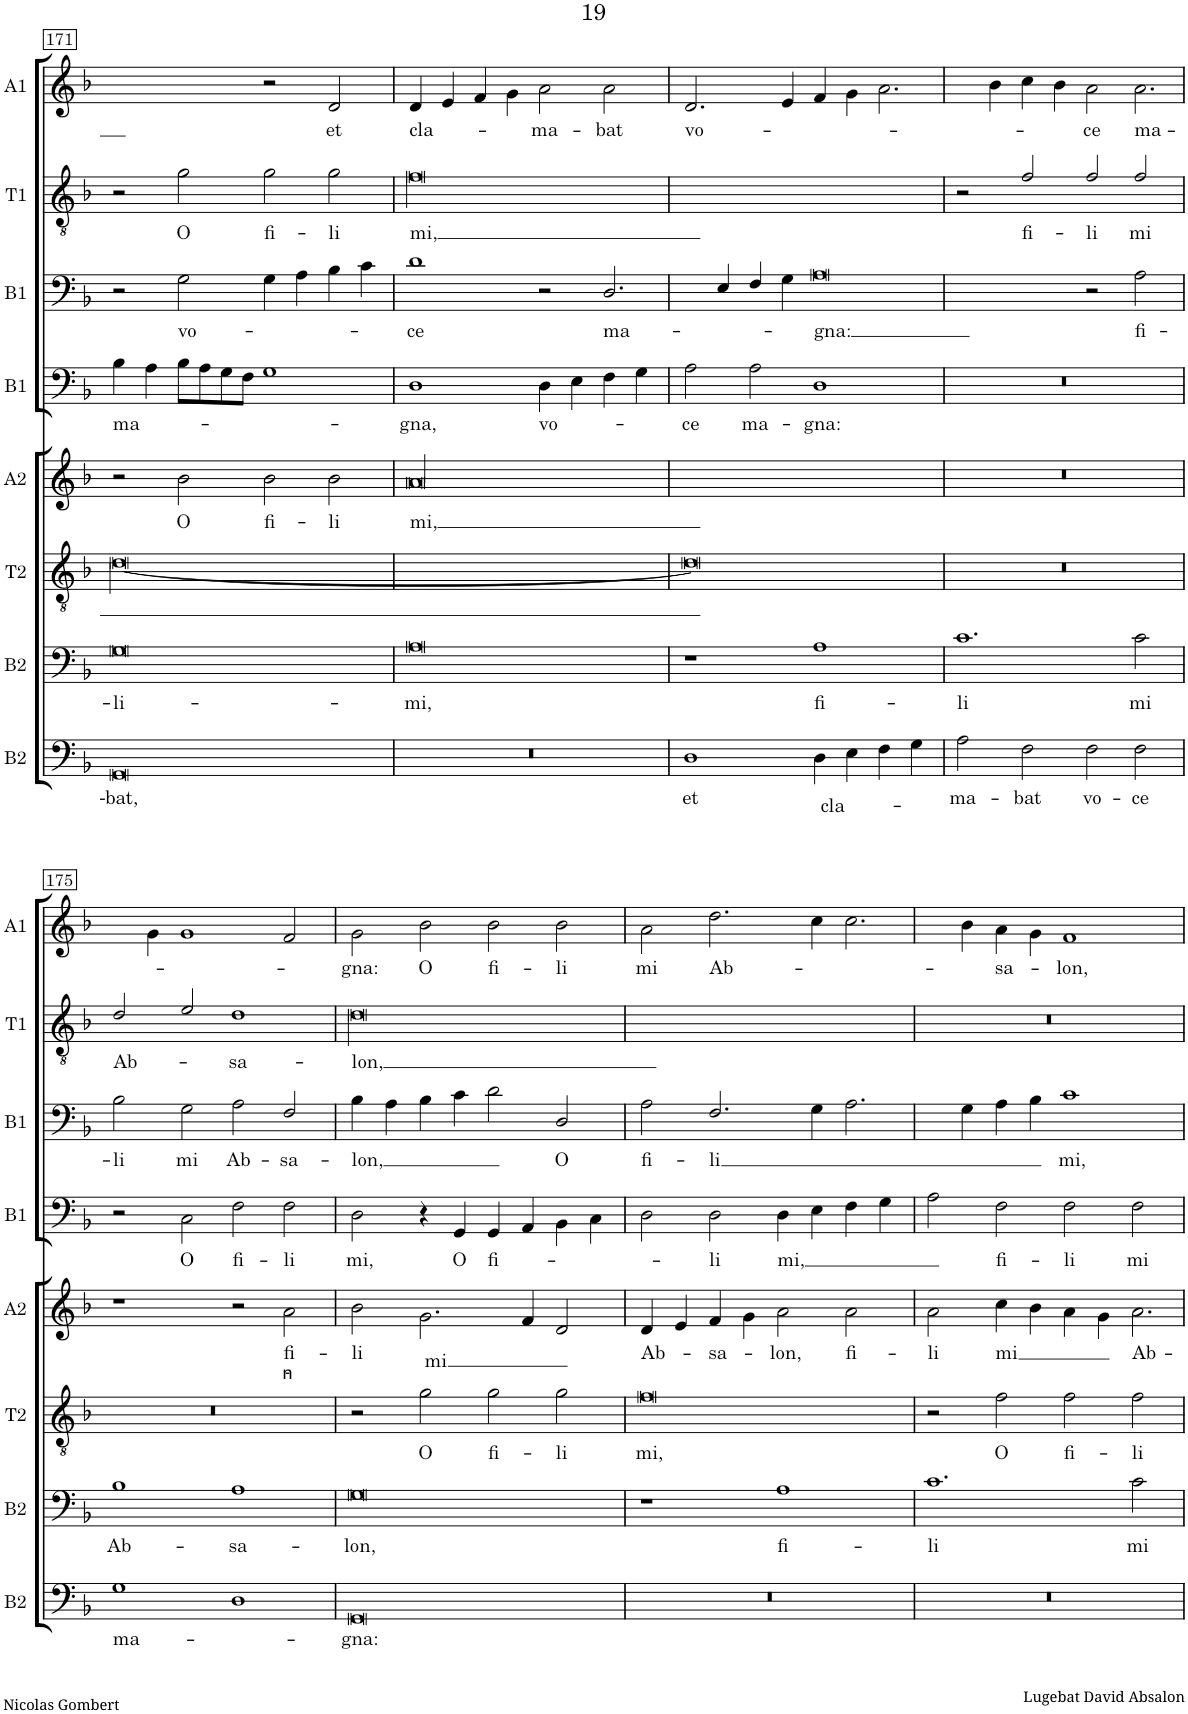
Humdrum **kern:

**kern	**text	**kern	**text	**kern	**text	**kern	**text	**text	**kern	**text	**kern	**text	**kern	**text	**kern	**text
*part8	*part8	*part7	*part7	*part6	*part6	*part5	*part5	*part5	*part4	*part4	*part3	*part3	*part2	*part2	*part1	*part1
*staff8	*staff8	*staff7	*staff7	*staff6	*staff6	*staff5	*staff5	*staff5	*staff4	*staff4	*staff3	*staff3	*staff2	*staff2	*staff1	*staff1
*I"Bass II	*	*I"Bar II	*	*I"Tenor II	*	*I"Alto II	*	*	*I"Bass I	*	*I"Bar I	*	*I"Tenor I	*	*I"Alto I	*
*I'B2	*	*I'B2	*	*I'T2	*	*I'A2	*	*	*I'B1	*	*I'B1	*	*I'T1	*	*I'A1	*
!!LO:PB:g=z
*clefF4	*	*clefF4	*	*clefGv2	*	*clefG2	*	*	*clefF4	*	*clefF4	*	*clefGv2	*	*clefG2	*
*k[b-]	*	*k[b-]	*	*k[b-]	*	*k[b-]	*	*	*k[b-]	*	*k[b-]	*	*k[b-]	*	*k[b-]	*
*M4/2	*	*M4/2	*	*M4/2	*	*M4/2	*	*	*M4/2	*	*M4/2	*	*M4/2	*	*M4/2	*
=171	=171	=171	=171	=171	=171	=171	=171	=171	=171	=171	=171	=171	=171	=171	=171	=171
!	!LO:LY:b	!	!LO:LY:b	!	!	!	!	!	!	!LO:LY:b	!	!	!	!	!	!
0GG	-bat,	0G	-li-	([<0d\	.	2r	.	.	4B-\	ma-	2r	.	2r	.	1dd]	.
.	.	.	.	.	.	.	.	.	4A\	.	.	.	.	.	.	.
!	!	!	!	!	!	!	!LO:LY:b	!	!	!	!	!LO:LY:b	!	!LO:LY:b	!	!
.	.	.	.	.	.	2b-\	O	.	8B-\L	.	2G\	vo-	2g\	O	.	.
.	.	.	.	.	.	.	.	.	8A\	.	.	.	.	.	.	.
.	.	.	.	.	.	.	.	.	8G\	.	.	.	.	.	.	.
.	.	.	.	.	.	.	.	.	8F\J	.	.	.	.	.	.	.
!	!	!	!	!	!	!	!LO:LY:b	!	!	!	!	!	!	!LO:LY:b	!	!
.	.	.	.	.	.	2b-\	fi-	.	1G	.	4G\	.	2g\	fi-	2r	.
.	.	.	.	.	.	.	.	.	.	.	4A\	.	.	.	.	.
!	!	!	!	!	!	!	!LO:LY:b	!	!	!	!	!	!	!LO:LY:b	!	!LO:LY:b
.	.	.	.	.	.	2b-\	-li	.	.	.	4B-\	.	2g\	-li	2d/	et
.	.	.	.	.	.	.	.	.	.	.	4c\	.	.	.	.	.
=172	=172	=172	=172	=172	=172	=172	=172	=172	=172	=172	=172	=172	=172	=172	=172	=172
!	!	!	!LO:LY:b	!	!	!	!LO:LY:b	!	!	!LO:LY:b	!	!LO:LY:b	!	!LO:LY:b	!	!LO:LY:b
0r	.	0A	-mi,	0d]	.	[>0a/	mi,	.	1D	-gna,	1d	-ce	[>0f\	mi,	4d/	cla-
.	.	.	.	.	.	.	.	.	.	.	.	.	.	.	4e/	.
.	.	.	.	.	.	.	.	.	.	.	.	.	.	.	4f/	.
.	.	.	.	.	.	.	.	.	.	.	.	.	.	.	4g\	.
!	!	!	!	!	!	!	!	!	!	!LO:LY:b	!	!	!	!	!	!LO:LY:b
.	.	.	.	.	.	.	.	.	4D\	vo-	2r	.	.	.	2a\	-ma-
.	.	.	.	.	.	.	.	.	4E\	.	.	.	.	.	.	.
!	!	!	!	!	!	!	!	!	!	!	!LO:N:vis=2.	!LO:LY:b	!	!	!	!LO:LY:b
.	.	.	.	.	.	.	.	.	4F\	.	[>2D/	ma-	.	.	2a\	-bat
.	.	.	.	.	.	.	.	.	4G\	.	.	.	.	.	.	.
=173	=173	=173	=173	=173	=173	=173	=173	=173	=173	=173	=173	=173	=173	=173	=173	=173
!	!LO:LY:b	!	!	!	!	!	!	!	!	!LO:LY:b	!	!	!	!	!	!LO:LY:b
1D	et	1r	.	0d)	.	0a]	.	.	2A\	-ce	4D/]	.	0f]	.	2.d/	vo-
.	.	.	.	.	.	.	.	.	.	.	4E/	.	.	.	.	.
!	!	!	!	!	!	!	!	!	!	!LO:LY:b	!	!	!	!	!	!
.	.	.	.	.	.	.	.	.	2A\	ma-	4F/	.	.	.	.	.
.	.	.	.	.	.	.	.	.	.	.	4G\	.	.	.	4e/	.
!	!LO:LY:b	!	!LO:LY:b	!	!	!	!	!	!	!LO:LY:b	!	!LO:LY:b	!	!	!	!
4D\	cla-	1A	fi-	.	.	.	.	.	1D	-gna:	[>1A	-gna:	.	.	4f/	.
4E\	.	.	.	.	.	.	.	.	.	.	.	.	.	.	4g\	.
!	!	!	!	!	!	!	!	!	!	!	!	!	!	!	!LO:N:vis=2.	!
4F\	.	.	.	.	.	.	.	.	.	.	.	.	.	.	[>2a\	.
4G\	.	.	.	.	.	.	.	.	.	.	.	.	.	.	.	.
=174	=174	=174	=174	=174	=174	=174	=174	=174	=174	=174	=174	=174	=174	=174	=174	=174
!	!LO:LY:b	!	!LO:LY:b	!	!	!	!	!	!	!	!	!	!	!	!	!
2A\	-ma-	1.c	-li	0r	.	0r	.	.	0r	.	1A]	.	2r	.	4a\]	.
.	.	.	.	.	.	.	.	.	.	.	.	.	.	.	4b-\	.
!	!LO:LY:b	!	!	!	!	!	!	!	!	!	!	!	!	!LO:LY:b	!	!
2F\	-bat	.	.	.	.	.	.	.	.	.	.	.	2f/	fi-	4cc\	.
.	.	.	.	.	.	.	.	.	.	.	.	.	.	.	4b-\	.
!	!LO:LY:b	!	!	!	!	!	!	!	!	!	!	!	!	!LO:LY:b	!	!LO:LY:b
2F\	vo-	.	.	.	.	.	.	.	.	.	2r	.	2f/	-li	2a\	-ce
!	!LO:LY:b	!	!LO:LY:b	!	!	!	!	!	!	!	!	!LO:LY:b	!	!LO:LY:b	!LO:N:vis=2.	!LO:LY:b
2F\	-ce	2c\	mi	.	.	.	.	.	.	.	2A\	fi-	2f/	mi	[>2a\	ma-
!!LO:LB:g=z
=175	=175	=175	=175	=175	=175	=175	=175	=175	=175	=175	=175	=175	=175	=175	=175	=175
!	!LO:LY:b	!	!LO:LY:b	!	!	!	!	!	!	!	!	!LO:LY:b	!	!LO:LY:b	!	!
1G	ma-	1B-	Ab-	0r	.	1r	.	.	2r	.	2B-\	-li	2d/	Ab-	4a\]	.
.	.	.	.	.	.	.	.	.	.	.	.	.	.	.	4g\	.
!	!	!	!	!	!	!	!	!	!	!LO:LY:b	!	!LO:LY:b	!	!	!	!
.	.	.	.	.	.	.	.	.	2C\	O	2G\	mi	2e/	.	1g	.
!	!	!	!LO:LY:b	!	!	!	!	!	!	!LO:LY:b	!	!LO:LY:b	!	!LO:LY:b	!	!
1D	.	1A	-sa-	.	.	2r	.	.	2F\	fi-	2A\	Ab-	1d	-sa-	.	.
!	!	!	!	!	!	!	!LO:LY:b	!LO:LY:b	!	!LO:LY:b	!	!LO:LY:b	!	!	!	!
.	.	.	.	.	.	2a\	fi-	n-	2F\	-li	2F/	-sa-	.	.	2f/	.
=176	=176	=176	=176	=176	=176	=176	=176	=176	=176	=176	=176	=176	=176	=176	=176	=176
!	!LO:LY:b	!	!LO:LY:b	!	!	!	!LO:LY:b	!	!	!LO:LY:b	!	!LO:LY:b	!	!LO:LY:b	!	!LO:LY:b
0GG	-gna:	0G	-lon,	2r	.	2b-\	-li	.	2D\	mi,	4B-\	-lon,	[<0d\	-lon,	2g\	-gna:
.	.	.	.	.	.	.	.	.	.	.	4A\	.	.	.	.	.
!	!	!	!	!	!LO:LY:b	!	!LO:LY:b	!	!	!	!	!	!	!	!	!LO:LY:b
.	.	.	.	2g\	O	2.g\	mi	.	4r	.	4B-\	.	.	.	2b-\	O
!	!	!	!	!	!	!	!	!	!	!LO:LY:b	!	!	!	!	!	!
.	.	.	.	.	.	.	.	.	4GG/	O	4c\	.	.	.	.	.
!	!	!	!	!	!LO:LY:b	!	!	!	!	!LO:LY:b	!	!	!	!	!	!LO:LY:b
.	.	.	.	2g\	fi-	.	.	.	4GG/	fi-	2d\	.	.	.	2b-\	fi-
.	.	.	.	.	.	4f/	.	.	4AA/	.	.	.	.	.	.	.
!	!	!	!	!	!LO:LY:b	!	!	!	!	!	!	!LO:LY:b	!	!	!	!LO:LY:b
.	.	.	.	2g\	-li	2d/	.	.	4BB-\	.	2D/	O	.	.	2b-\	-li
.	.	.	.	.	.	.	.	.	4C\	.	.	.	.	.	.	.
=177	=177	=177	=177	=177	=177	=177	=177	=177	=177	=177	=177	=177	=177	=177	=177	=177
!	!	!	!	!	!LO:LY:b	!	!LO:LY:b	!	!	!	!	!LO:LY:b	!	!	!	!LO:LY:b
0r	.	1r	.	0f	mi,	4d/	Ab-	.	2D\	.	2A\	fi-	0d]	.	2a\	mi
.	.	.	.	.	.	4e/	.	.	.	.	.	.	.	.	.	.
!	!	!	!	!	!	!	!LO:LY:b	!	!	!LO:LY:b	!	!LO:LY:b	!	!	!	!LO:LY:b
.	.	.	.	.	.	4f/	-sa-	.	2D\	-li	2.F/	-li	.	.	2.dd\	Ab-
.	.	.	.	.	.	4g\	.	.	.	.	.	.	.	.	.	.
!	!	!	!LO:LY:b	!	!	!	!LO:LY:b	!	!	!LO:LY:b	!	!	!	!	!	!
.	.	1A	fi-	.	.	2a\	-lon,	.	4D\	mi,	.	.	.	.	.	.
.	.	.	.	.	.	.	.	.	4E\	.	4G\	.	.	.	4cc\	.
!	!	!	!	!	!	!	!LO:LY:b	!	!	!	!LO:N:vis=2.	!	!	!	!LO:N:vis=2.	!
.	.	.	.	.	.	2a\	fi-	.	4F\	.	[>2A\	.	.	.	[>2cc\	.
.	.	.	.	.	.	.	.	.	4G\	.	.	.	.	.	.	.
=178	=178	=178	=178	=178	=178	=178	=178	=178	=178	=178	=178	=178	=178	=178	=178	=178
!	!	!	!LO:LY:b	!	!	!	!LO:LY:b	!	!	!	!	!	!	!	!	!
0r	.	1.c	-li	2r	.	2a\	-li	.	2A\	.	4A\]	.	0r	.	4cc\]	.
.	.	.	.	.	.	.	.	.	.	.	4G\	.	.	.	4b-\	.
!	!	!	!	!	!LO:LY:b	!	!LO:LY:b	!	!	!LO:LY:b	!	!	!	!	!	!LO:LY:b
.	.	.	.	2f\	O	4cc\	mi	.	2F\	fi-	4A\	.	.	.	4a\	-sa-
.	.	.	.	.	.	4b-\	.	.	.	.	4B-\	.	.	.	4g\	.
!	!	!	!	!	!LO:LY:b	!	!	!	!	!LO:LY:b	!	!LO:LY:b	!	!	!	!LO:LY:b
.	.	.	.	2f\	fi-	4a\	.	.	2F\	-li	1c	mi,	.	.	1f	-lon,
.	.	.	.	.	.	4g\	.	.	.	.	.	.	.	.	.	.
!	!	!	!LO:LY:b	!	!LO:LY:b	!LO:N:vis=2.	!LO:LY:b	!	!	!LO:LY:b	!	!	!	!	!	!
.	.	2c\	mi	2f\	-li	[>2a\	Ab-	.	2F\	mi	.	.	.	.	.	.
=	=	=	=	=	=	=	=	=	=	=	=	=	=	=	=	=
*-	*-	*-	*-	*-	*-	*-	*-	*-	*-	*-	*-	*-	*-	*-	*-	*-
